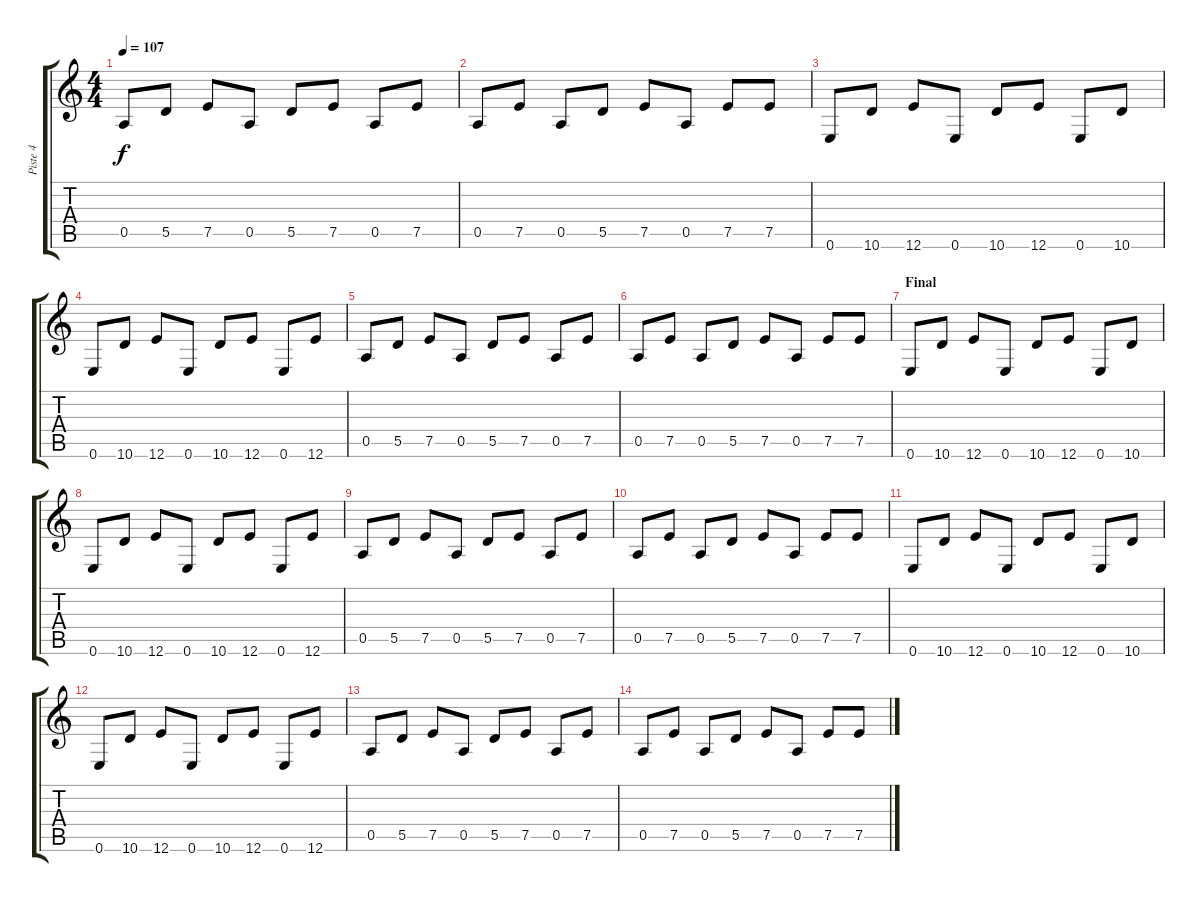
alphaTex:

\track ("Piste 4" "Piste 4") {instrument overdrivenguitar}
\staff {score tabs}
\tuning (E4 B3 G3 D3 A2 E2) {hide}
\ts (4 4)
\tempo 107
\clef g2
\ks c
0.5.8{dy f} 5.5.8 7.5.8 0.5.8 5.5.8 7.5.8 0.5.8 7.5.8 |
0.5.8 7.5.8 0.5.8 5.5.8 7.5.8 0.5.8 7.5.8 7.5.8 |
0.6.8 10.6.8 12.6.8 0.6.8 10.6.8 12.6.8 0.6.8 10.6.8 |
0.6.8 10.6.8 12.6.8 0.6.8 10.6.8 12.6.8 0.6.8 12.6.8 |
0.5.8 5.5.8 7.5.8 0.5.8 5.5.8 7.5.8 0.5.8 7.5.8 |
0.5.8 7.5.8 0.5.8 5.5.8 7.5.8 0.5.8 7.5.8 7.5.8 |
\section ("" "Final")
0.6.8 10.6.8 12.6.8 0.6.8 10.6.8 12.6.8 0.6.8 10.6.8 |
0.6.8 10.6.8 12.6.8 0.6.8 10.6.8 12.6.8 0.6.8 12.6.8 |
0.5.8 5.5.8 7.5.8 0.5.8 5.5.8 7.5.8 0.5.8 7.5.8 |
0.5.8 7.5.8 0.5.8 5.5.8 7.5.8 0.5.8 7.5.8 7.5.8 |
0.6.8 10.6.8 12.6.8 0.6.8 10.6.8 12.6.8 0.6.8 10.6.8 |
0.6.8 10.6.8 12.6.8 0.6.8 10.6.8 12.6.8 0.6.8 12.6.8 |
0.5.8 5.5.8 7.5.8 0.5.8 5.5.8 7.5.8 0.5.8 7.5.8 |
0.5.8 7.5.8 0.5.8 5.5.8 7.5.8 0.5.8 7.5.8 7.5.8
